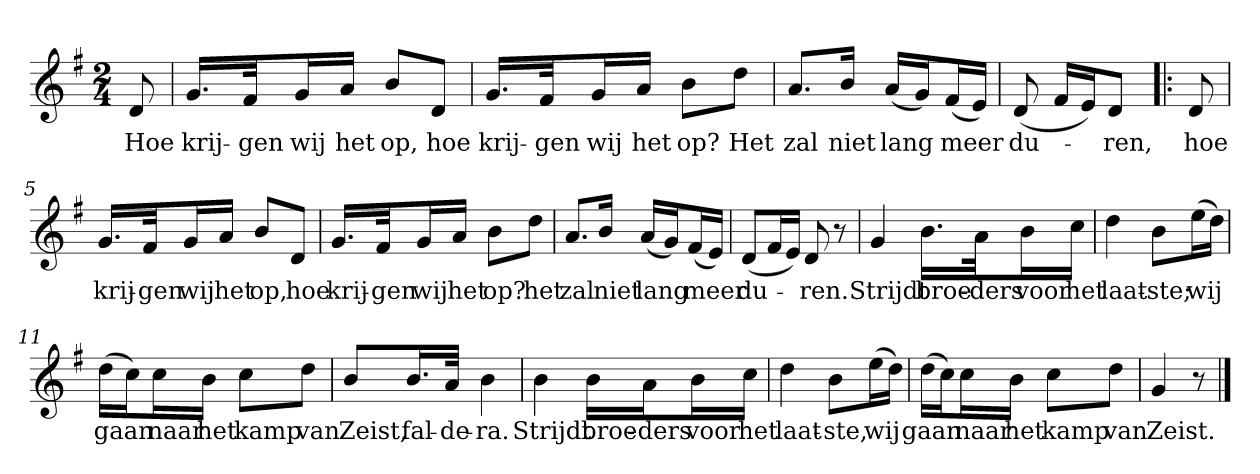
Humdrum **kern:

**kern	**text
*part1	*part1
*staff1	*staff1
*clefG2	*
*k[f#]	*
*G:	*
*M2/4	*
*MM120	*
=	=
8d	Hoe
=1	=1
16.g/LL	krij-
32f#/Jk	-gen
16g/L	wij
16a/JJ	het
8b/L	op,
8d/J	hoe
=2	=2
16.g/LL	krij-
32f#/Jk	-gen
16g/L	wij
16a/JJ	het
8b\L	op?
8dd\J	Het
=3	=3
8.a/L	zal
16b/Jk	niet
(16a/LL	lang
16g/J)	.
(16f#/L	meer
16e/JJ)	.
=4	=4
(8d	du-
16f#/LL	.
16e/J)	.
8d/J	-ren,
=!|:	=!|:
8d	hoe
=5	=5
16.g/LL	krij-
32f#/Jk	-gen
16g/L	wij
16a/JJ	het
8b/L	op,
8d/J	hoe
=6	=6
16.g/LL	krij-
32f#/Jk	-gen
16g/L	wij
16a/JJ	het
8b\L	op?
8dd\J	het
=7	=7
8.a/L	zal
16b/Jk	niet
(16a/LL	lang
16g/J)	.
(16f#/L	meer
16e/JJ)	.
=8	=8
(8d/L	du-
16f#/L	.
16e/JJ)	.
8d	-ren.
8r	.
=9	=9
4g	Strijdt
16.b\LL	broe-
32a\Jk	-ders
16b\L	voor
16cc\JJ	het
=10	=10
4dd	laat-
8b\L	-ste;
(16ee\L	wij
16dd\JJ)	.
=11	=11
(16dd\LL	gaan
16cc\J)	.
16cc\L	naar
16b\JJ	het
8cc\L	kamp
8dd\J	van
=12	=12
8b/L	Zeist,
16.b/L	fal-
32a/JJk	-de-
4b	-ra.
=13	=13
4b	Strijdt
16b\LL	broe-
16a\J	-ders
16b\L	voor
16cc\JJ	het
=14	=14
4dd	laat-
8b\L	-ste,
(16ee\L	wij
16dd\JJ)	.
=15	=15
(16dd\LL	gaan
16cc\J)	.
16cc\L	naar
16b\JJ	het
8cc\L	kamp
8dd\J	van
=16	=16
4g	Zeist.
8r	.
==	==
*-	*-
